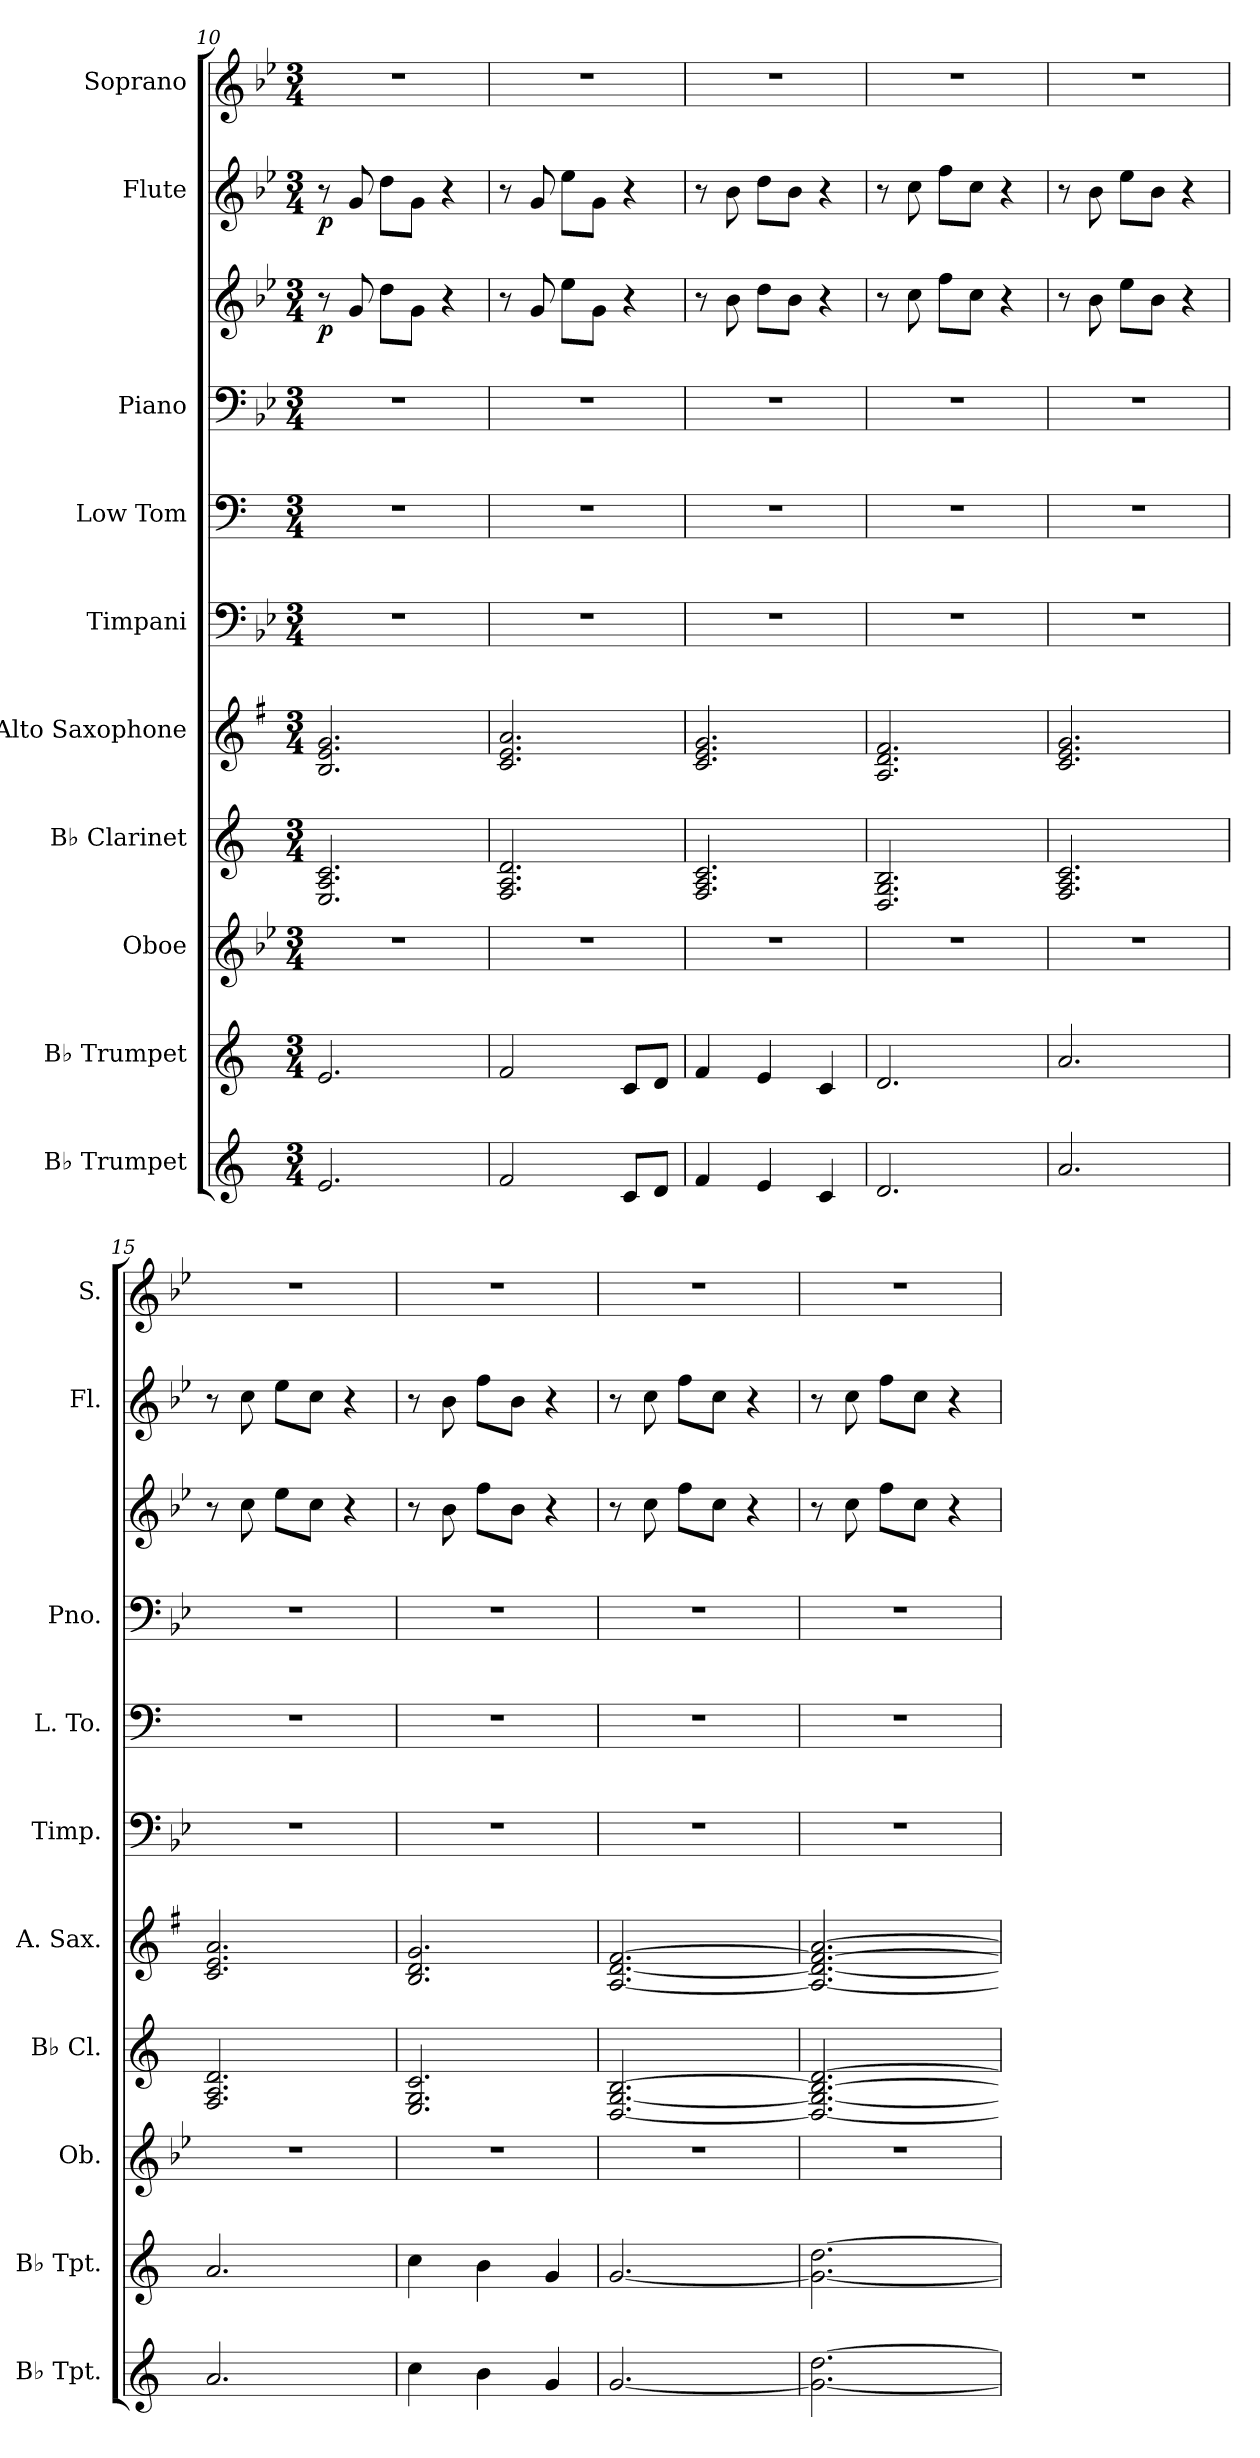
**kern	**kern	**kern	**kern	**kern	**kern	**kern	**kern	**kern	**dynam	**kern	**dynam	**kern
*part10	*part9	*part8	*part7	*part6	*part5	*part4	*part3	*part3	*part3	*part2	*part2	*part1
*staff11	*staff10	*staff9	*staff8	*staff7	*staff6	*staff5	*staff4	*staff3	*staff3/4	*staff2	*staff2	*staff1
*I"B♭ Trumpet	*I"B♭ Trumpet	*I"Oboe	*I"B♭ Clarinet	*I"Alto Saxophone	*I"Timpani	*I"Low Tom	*I"Piano	*	*	*I"Flute	*	*I"Soprano
*I'B♭ Tpt.	*I'B♭ Tpt.	*I'Ob.	*I'B♭ Cl.	*I'A. Sax.	*I'Timp.	*I'L. To.	*I'Pno.	*	*	*I'Fl.	*	*I'S.
!!LO:PB:g=z
*clefG2	*clefG2	*clefG2	*clefG2	*clefG2	*clefF4	*clefF4	*clefF4	*clefG2	*	*clefG2	*	*clefG2
*ITrd1c2	*ITrd1c2	*	*ITrd1c2	*ITrd5c9	*	*	*	*	*	*	*	*
*k[b-e-]	*k[b-e-]	*k[b-e-]	*k[b-e-]	*k[b-e-]	*k[b-e-]	*k[]	*k[b-e-]	*k[b-e-]	*	*k[b-e-]	*	*k[b-e-]
*M3/4	*M3/4	*M3/4	*M3/4	*M3/4	*M3/4	*M3/4	*M3/4	*M3/4	*	*M3/4	*	*M3/4
=10	=10	=10	=10	=10	=10	=10	=10	=10	=10	=10	=10	=10
!	!	!	!	!	!	!	!	!	!LO:DY:b	!	!LO:DY:b	!
2.d/	2.d/	2.r	2.D/ 2.G/ 2.B-/	2.D/ 2.G/ 2.B-/	2.r	2.r	2.r	8r	p	8r	p	2.r
.	.	.	.	.	.	.	.	8g/	.	8g/	.	.
.	.	.	.	.	.	.	.	8dd\L	.	8dd\L	.	.
.	.	.	.	.	.	.	.	8g\J	.	8g\J	.	.
.	.	.	.	.	.	.	.	4r	.	4r	.	.
=11	=11	=11	=11	=11	=11	=11	=11	=11	=11	=11	=11	=11
2e-/	2e-/	2.r	2.E-/ 2.G/ 2.c/	2.E-/ 2.G/ 2.c/	2.r	2.r	2.r	8r	.	8r	.	2.r
.	.	.	.	.	.	.	.	8g/	.	8g/	.	.
.	.	.	.	.	.	.	.	8ee-\L	.	8ee-\L	.	.
.	.	.	.	.	.	.	.	8g\J	.	8g\J	.	.
8B-/L	8B-/L	.	.	.	.	.	.	4r	.	4r	.	.
8c/J	8c/J	.	.	.	.	.	.	.	.	.	.	.
=12	=12	=12	=12	=12	=12	=12	=12	=12	=12	=12	=12	=12
4e-/	4e-/	2.r	2.E-/ 2.G/ 2.B-/	2.E-/ 2.G/ 2.B-/	2.r	2.r	2.r	8r	.	8r	.	2.r
.	.	.	.	.	.	.	.	8b-\	.	8b-\	.	.
4d/	4d/	.	.	.	.	.	.	8dd\L	.	8dd\L	.	.
.	.	.	.	.	.	.	.	8b-\J	.	8b-\J	.	.
4B-/	4B-/	.	.	.	.	.	.	4r	.	4r	.	.
=13	=13	=13	=13	=13	=13	=13	=13	=13	=13	=13	=13	=13
2.c/	2.c/	2.r	2.C/ 2.F/ 2.A/	2.C/ 2.F/ 2.A/	2.r	2.r	2.r	8r	.	8r	.	2.r
.	.	.	.	.	.	.	.	8cc\	.	8cc\	.	.
.	.	.	.	.	.	.	.	8ff\L	.	8ff\L	.	.
.	.	.	.	.	.	.	.	8cc\J	.	8cc\J	.	.
.	.	.	.	.	.	.	.	4r	.	4r	.	.
=14	=14	=14	=14	=14	=14	=14	=14	=14	=14	=14	=14	=14
2.g/	2.g/	2.r	2.E-/ 2.G/ 2.B-/	2.E-/ 2.G/ 2.B-/	2.r	2.r	2.r	8r	.	8r	.	2.r
.	.	.	.	.	.	.	.	8b-\	.	8b-\	.	.
.	.	.	.	.	.	.	.	8ee-\L	.	8ee-\L	.	.
.	.	.	.	.	.	.	.	8b-\J	.	8b-\J	.	.
.	.	.	.	.	.	.	.	4r	.	4r	.	.
=15	=15	=15	=15	=15	=15	=15	=15	=15	=15	=15	=15	=15
2.g/	2.g/	2.r	2.E-/ 2.G/ 2.c/	2.E-/ 2.G/ 2.c/	2.r	2.r	2.r	8r	.	8r	.	2.r
.	.	.	.	.	.	.	.	8cc\	.	8cc\	.	.
.	.	.	.	.	.	.	.	8ee-\L	.	8ee-\L	.	.
.	.	.	.	.	.	.	.	8cc\J	.	8cc\J	.	.
.	.	.	.	.	.	.	.	4r	.	4r	.	.
!!LO:PB:g=z
=16	=16	=16	=16	=16	=16	=16	=16	=16	=16	=16	=16	=16
4b-\	4b-\	2.r	2.D/ 2.F/ 2.B-/	2.D/ 2.F/ 2.B-/	2.r	2.r	2.r	8r	.	8r	.	2.r
.	.	.	.	.	.	.	.	8b-\	.	8b-\	.	.
4a\	4a\	.	.	.	.	.	.	8ff\L	.	8ff\L	.	.
.	.	.	.	.	.	.	.	8b-\J	.	8b-\J	.	.
4f/	4f/	.	.	.	.	.	.	4r	.	4r	.	.
=17	=17	=17	=17	=17	=17	=17	=17	=17	=17	=17	=17	=17
[2.f/	[2.f/	2.r	[2.C/ [2.F/ [2.A/	[2.C/ [2.F/ [2.A/	2.r	2.r	2.r	8r	.	8r	.	2.r
.	.	.	.	.	.	.	.	8cc\	.	8cc\	.	.
.	.	.	.	.	.	.	.	8ff\L	.	8ff\L	.	.
.	.	.	.	.	.	.	.	8cc\J	.	8cc\J	.	.
.	.	.	.	.	.	.	.	4r	.	4r	.	.
=18	=18	=18	=18	=18	=18	=18	=18	=18	=18	=18	=18	=18
2.f\_ [2.cc\	2.f\_ [2.cc\	2.r	2.C/_ 2.F/_ 2.A/_ [2.c/	2.C/_ 2.F/_ 2.A/_ [2.c/	2.r	2.r	2.r	8r	.	8r	.	2.r
.	.	.	.	.	.	.	.	8cc\	.	8cc\	.	.
.	.	.	.	.	.	.	.	8ff\L	.	8ff\L	.	.
.	.	.	.	.	.	.	.	8cc\J	.	8cc\J	.	.
.	.	.	.	.	.	.	.	4r	.	4r	.	.
=	=	=	=	=	=	=	=	=	=	=	=	=
*-	*-	*-	*-	*-	*-	*-	*-	*-	*-	*-	*-	*-
